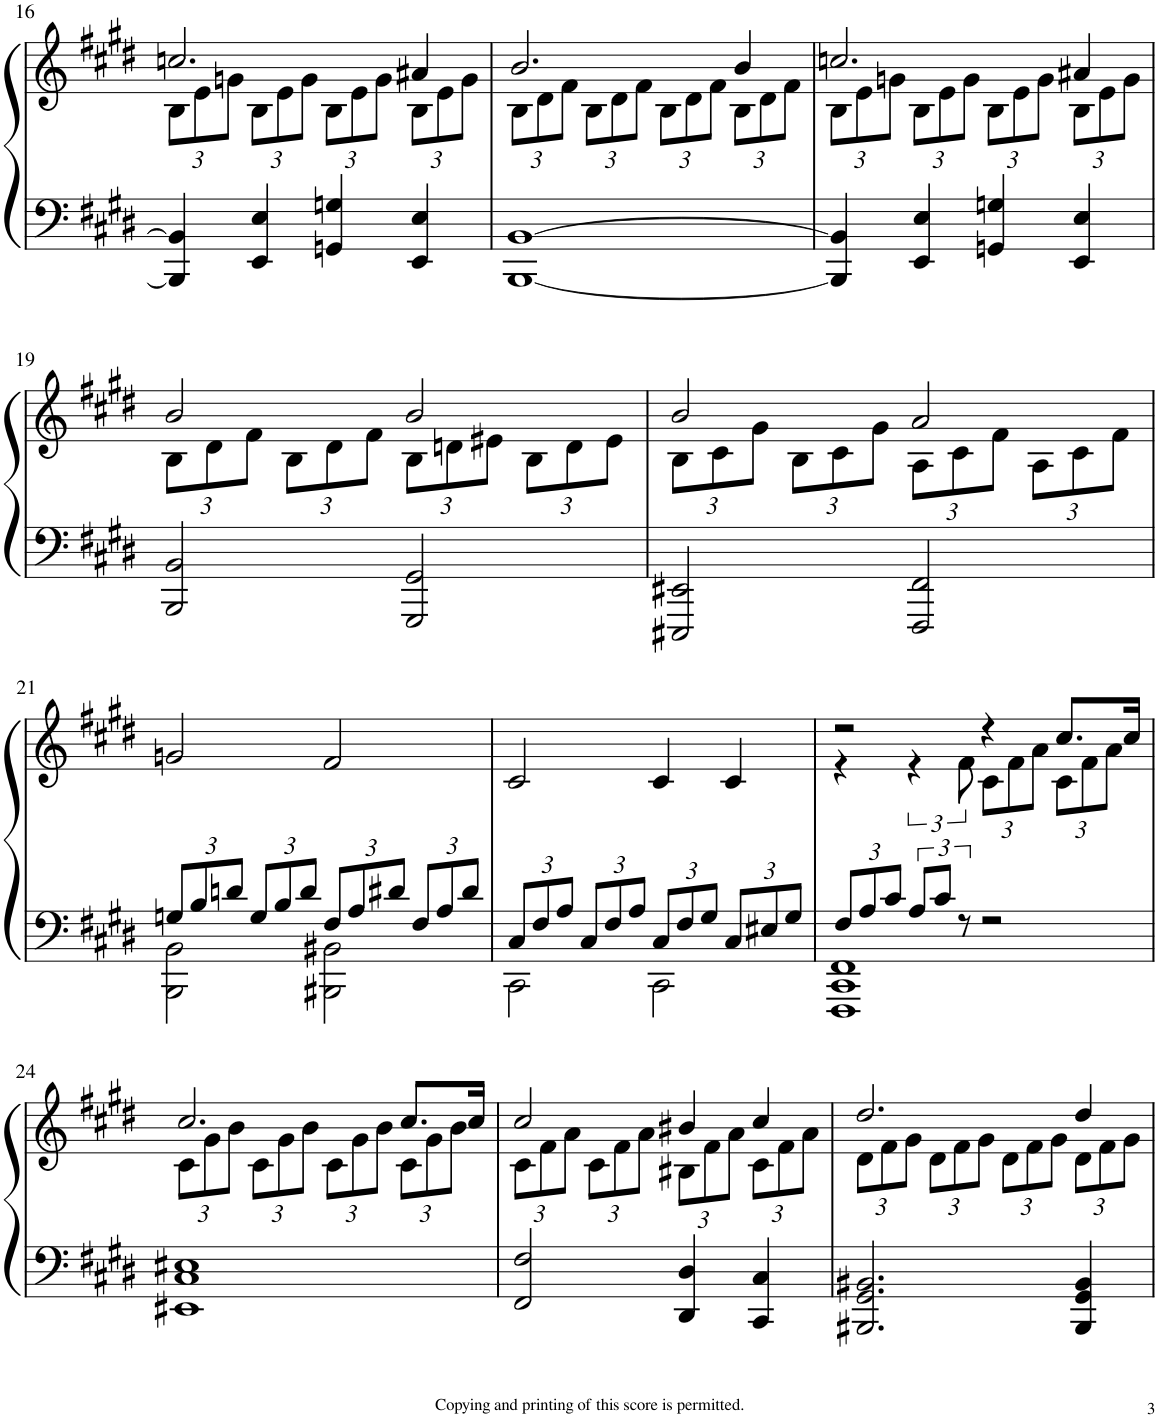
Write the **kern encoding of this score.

**kern	**kern
*part1	*part1
*staff2	*staff1
*I"Piano	*
*I'Pno	*
!!LO:PB:g=z
*clefF4	*clefG2
*k[f#c#g#d#]	*k[f#c#g#d#]
*E:	*E:
*M2/2	*M2/2
*met(c|)	*met(c|)
=16	=16
*	*^
*	*	*Xbrackettup
4BBB/] 4BB/]	2.ccn/	12B\L
.	.	12e\
.	.	12gn\J
4EE/ 4E/	.	12B\L
.	.	12e\
.	.	12g\J
4GGn/ 4Gn/	.	12B\L
.	.	12e\
.	.	12g\J
4EE/ 4E/	4a#X/	12B\L
.	.	12e\
.	.	12g\J
=17	=17	=17
[1BBB [1BB	2.b/	12B\L
.	.	12d#\
.	.	12f#\J
.	.	12B\L
.	.	12d#\
.	.	12f#\J
.	.	12B\L
.	.	12d#\
.	.	12f#\J
.	4b/	12B\L
.	.	12d#\
.	.	12f#\J
=18	=18	=18
4BBB/] 4BB/]	2.ccn/	12B\L
.	.	12e\
.	.	12gn\J
4EE/ 4E/	.	12B\L
.	.	12e\
.	.	12g\J
4GGn/ 4Gn/	.	12B\L
.	.	12e\
.	.	12g\J
4EE/ 4E/	4a#X/	12B\L
.	.	12e\
.	.	12g\J
!!LO:LB:g=z	!!
=19	=19	=19
2BBB/ 2BB/	2b/	12B\L
.	.	12d#\
.	.	12f#\J
.	.	12B\L
.	.	12d#\
.	.	12f#\J
2GGG#/ 2GG#/	2b/	12B\L
.	.	12dn\
.	.	12e#X\J
.	.	12B\L
.	.	12d\
.	.	12e#\J
=20	=20	=20
2EEE#X/ 2EE#X/	2b/	12B\L
.	.	12c#\
.	.	12g#\J
.	.	12B\L
.	.	12c#\
.	.	12g#\J
2FFF#/ 2FF#/	2a/	12A\L
.	.	12c#\
.	.	12f#\J
.	.	12A\L
.	.	12c#\
.	.	12f#\J
*	*v	*v
!!LO:LB:g=z
=21	=21
*Xbrackettup	*
*^	*
12Gn/L	2BBB\ 2BB\	2gn/
12B/	.	.
12dn/J	.	.
12G/L	.	.
12B/	.	.
12d/J	.	.
12F#/L	2BBB#X\ 2BB#X\	2f#/
12A/	.	.
12d#X/J	.	.
12F#/L	.	.
12A/	.	.
12d#/J	.	.
=22	=22	=22
12C#/L	2CC#\	2c#/
12F#/	.	.
12A/J	.	.
12C#/L	.	.
12F#/	.	.
12A/J	.	.
12C#/L	2CC#\	4c#/
12F#/	.	.
12G#/J	.	.
12C#/L	.	4c#/
12E#X/	.	.
12G#/J	.	.
=23	=23	=23
*	*	*^
12F#/L	1FFF# 1CC# 1FF#	2r	4r
12A/	.	.	.
12c#/J	.	.	.
*brackettup	*	*	*brackettup
12A/L	.	.	6r
12c#/J	.	.	.
12r	.	.	12f#\
*	*	*	*Xbrackettup
2r	.	4r	12c#\L
.	.	.	12f#\
.	.	.	12a\J
.	.	8.cc#/L	12c#\L
.	.	.	12f#\
.	.	.	12a\J
.	.	16cc#/Jk	.
*v	*v	*	*
!!LO:LB:g=z	!!
=24	=24	=24
1EE#X 1C# 1E#X	2.cc#/	12c#\L
.	.	12g#\
.	.	12b\J
.	.	12c#\L
.	.	12g#\
.	.	12b\J
.	.	12c#\L
.	.	12g#\
.	.	12b\J
.	8.cc#/L	12c#\L
.	.	12g#\
.	.	12b\J
.	16cc#/Jk	.
=25	=25	=25
2FF#/ 2F#/	2cc#/	12c#\L
.	.	12f#\
.	.	12a\J
.	.	12c#\L
.	.	12f#\
.	.	12a\J
4DD#/ 4D#/	4b#X/	12B#X\L
.	.	12f#\
.	.	12a\J
4CC#/ 4C#/	4cc#/	12c#\L
.	.	12f#\
.	.	12a\J
=26	=26	=26
2.BBB#X/ 2.GG#/ 2.BB#X/	2.dd#/	12d#\L
.	.	12f#\
.	.	12g#\J
.	.	12d#\L
.	.	12f#\
.	.	12g#\J
.	.	12d#\L
.	.	12f#\
.	.	12g#\J
4BBB#/ 4GG#/ 4BB#/	4dd#/	12d#\L
.	.	12f#\
.	.	12g#\J
*	*v	*v
=	=
*-	*-
